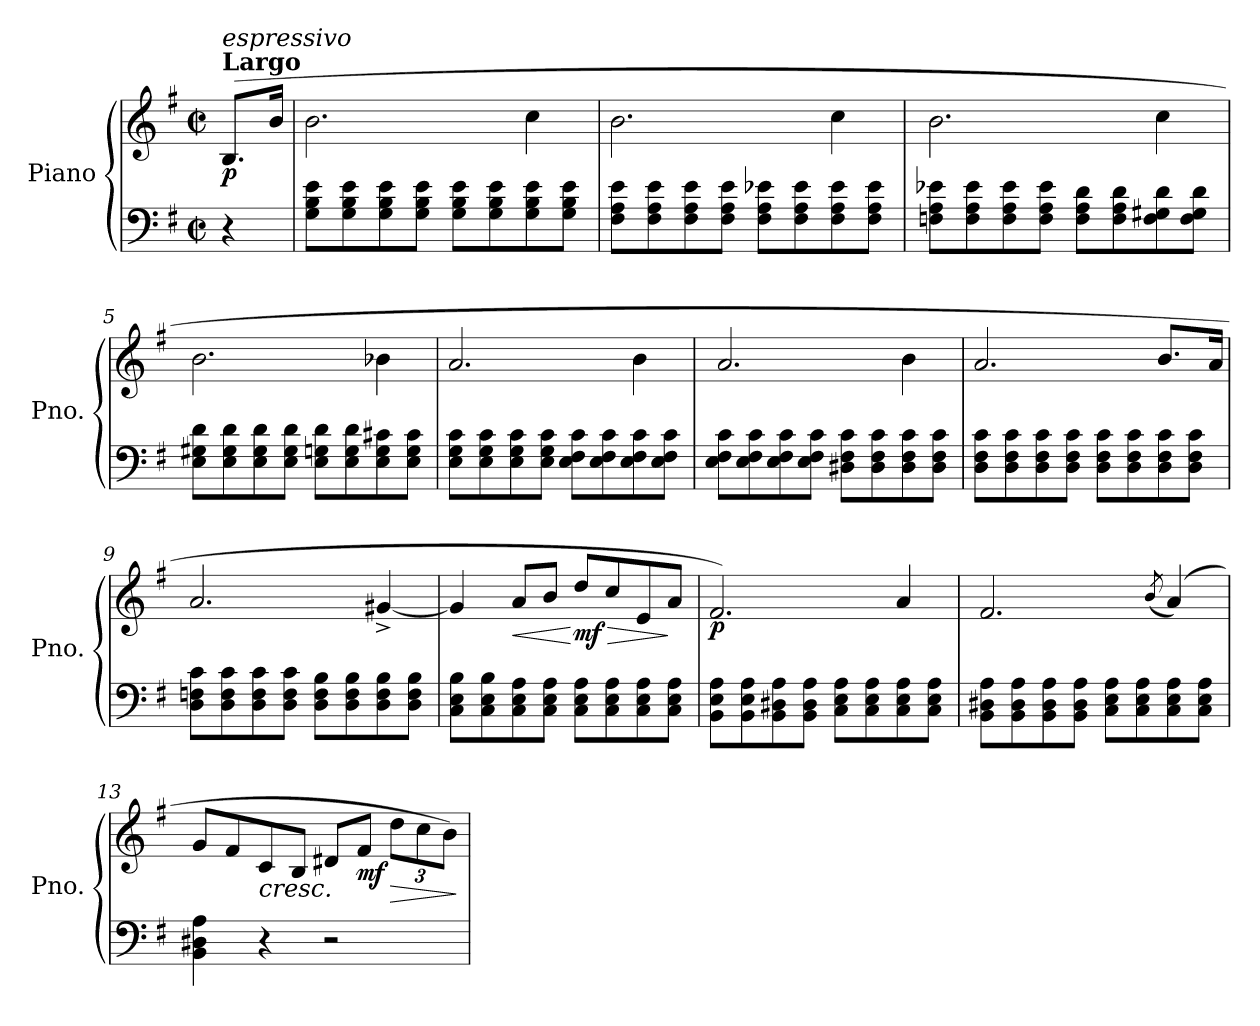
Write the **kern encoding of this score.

**kern	**kern	**dynam
*part1	*part1	*part1
*staff2	*staff1	*staff1/2
*I"Piano	*	*
*I'Pno.	*	*
*clefF4	*clefG2	*
*k[f#]	*k[f#]	*
*M2/2	*M2/2	*
*met(c|)	*met(c|)	*
=1	=1	=1
!	!LO:TX:a:B:t=Largo	!
!	!LO:TX:a:i:t=espressivo	!
!	!	!LO:DY:b
4r	(8.B/L	p
.	16b/Jk	.
=2	=2	=2
8G\ 8B\ 8e\L	2.b\	.
8G\ 8B\ 8e\	.	.
8G\ 8B\ 8e\	.	.
8G\ 8B\ 8e\J	.	.
8G\ 8B\ 8e\L	.	.
8G\ 8B\ 8e\	.	.
8G\ 8B\ 8e\	4cc\	.
8G\ 8B\ 8e\J	.	.
=3	=3	=3
8F#\ 8A\ 8e\L	2.b\	.
8F#\ 8A\ 8e\	.	.
8F#\ 8A\ 8e\	.	.
8F#\ 8A\ 8e\J	.	.
8F#\ 8A\ 8e-X\L	.	.
8F#\ 8A\ 8e-\	.	.
8F#\ 8A\ 8e-\	4cc\	.
8F#\ 8A\ 8e-\J	.	.
=4	=4	=4
8Fn\ 8A\ 8e-X\L	2.b\	.
8F\ 8A\ 8e-\	.	.
8F\ 8A\ 8e-\	.	.
8F\ 8A\ 8e-\J	.	.
8F\ 8A\ 8d\L	.	.
8F\ 8A\ 8d\	.	.
8F\ 8G#X\ 8d\	4cc\	.
8F\ 8G#\ 8d\J	.	.
!!LO:LB:g=z
=5	=5	=5
8E\ 8G#X\ 8d\L	2.b\	.
8E\ 8G#\ 8d\	.	.
8E\ 8G#\ 8d\	.	.
8E\ 8G#\ 8d\J	.	.
8E\ 8Gn\ 8d\L	.	.
8E\ 8G\ 8d\	.	.
8E\ 8G\ 8c#X\	4b-X\	.
8E\ 8G\ 8c#\J	.	.
=6	=6	=6
8E\ 8G\ 8c\L	2.a/	.
8E\ 8G\ 8c\	.	.
8E\ 8G\ 8c\	.	.
8E\ 8G\ 8c\J	.	.
8E\ 8F#\ 8c\L	.	.
8E\ 8F#\ 8c\	.	.
8E\ 8F#\ 8c\	4b\	.
8E\ 8F#\ 8c\J	.	.
=7	=7	=7
8E\ 8F#\ 8c\L	2.a/	.
8E\ 8F#\ 8c\	.	.
8E\ 8F#\ 8c\	.	.
8E\ 8F#\ 8c\J	.	.
8D#X\ 8F#\ 8c\L	.	.
8D#\ 8F#\ 8c\	.	.
8D#\ 8F#\ 8c\	4b\	.
8D#\ 8F#\ 8c\J	.	.
!!LO:LB:g=z
=8	=8	=8
8D\ 8F#\ 8c\L	2.a/	.
8D\ 8F#\ 8c\	.	.
8D\ 8F#\ 8c\	.	.
8D\ 8F#\ 8c\J	.	.
8D\ 8F#\ 8c\L	.	.
8D\ 8F#\ 8c\	.	.
8D\ 8F#\ 8c\	8.b/L	.
8D\ 8F#\ 8c\J	.	.
.	16a/Jk	.
=9	=9	=9
8D\ 8Fn\ 8c\L	2.a/	.
8D\ 8F\ 8c\	.	.
8D\ 8F\ 8c\	.	.
8D\ 8F\ 8c\J	.	.
8D\ 8F\ 8B\L	.	.
8D\ 8F\ 8B\	.	.
8D\ 8F\ 8B\	[4g#X^/	.
8D\ 8F\ 8B\J	.	.
=10	=10	=10
8C\ 8E\ 8B\L	4g#/]	.
8C\ 8E\ 8B\	.	.
!	!	!LO:HP:b
8C\ 8E\ 8A\	8a/L	<
8C\ 8E\ 8A\J	8b/J	.
!	!	!LO:HP:n=1:b
!	!	!LO:DY:n=1:b
8C\ 8E\ 8A\L	8dd/L	[ > mf
8C\ 8E\ 8A\	8cc/	.
8C\ 8E\ 8A\	8e/	.
8C\ 8E\ 8A\J	8a/J	]
=11	=11	=11
!	!	!LO:DY:b
8BB\ 8E\ 8A\L	2.f#/)	p
8BB\ 8E\ 8A\	.	.
8BB\ 8D#X\ 8A\	.	.
8BB\ 8D#\ 8A\J	.	.
8C\ 8E\ 8A\L	.	.
8C\ 8E\ 8A\	.	.
8C\ 8E\ 8A\	4a/	.
8C\ 8E\ 8A\J	.	.
!!LO:LB:g=z
=12	=12	=12
8BB\ 8D#X\ 8A\L	2.f#/	.
8BB\ 8D#\ 8A\	.	.
8BB\ 8D#\ 8A\	.	.
8BB\ 8D#\ 8A\J	.	.
8C\ 8E\ 8A\L	.	.
8C\ 8E\ 8A\	.	.
.	(8qb/	.
8C\ 8E\ 8A\	(4a/)	.
8C\ 8E\ 8A\J	.	.
=13	=13	=13
4BB\ 4D#X\ 4A\	8g/L	.
.	8f#/	.
!	!	!LO:HP:b
4r	8c/	<
.	8B/J	.
2r	8d#X/L	.
!	!	!LO:DY:b
.	8f#/J	mf
*	*Xbrackettup	*
!	!	!LO:HP:n=1:b
.	12dd\L	[ >
.	12cc\	.
.	12b\J)	.
.	.	]
=	=	=
*-	*-	*-
